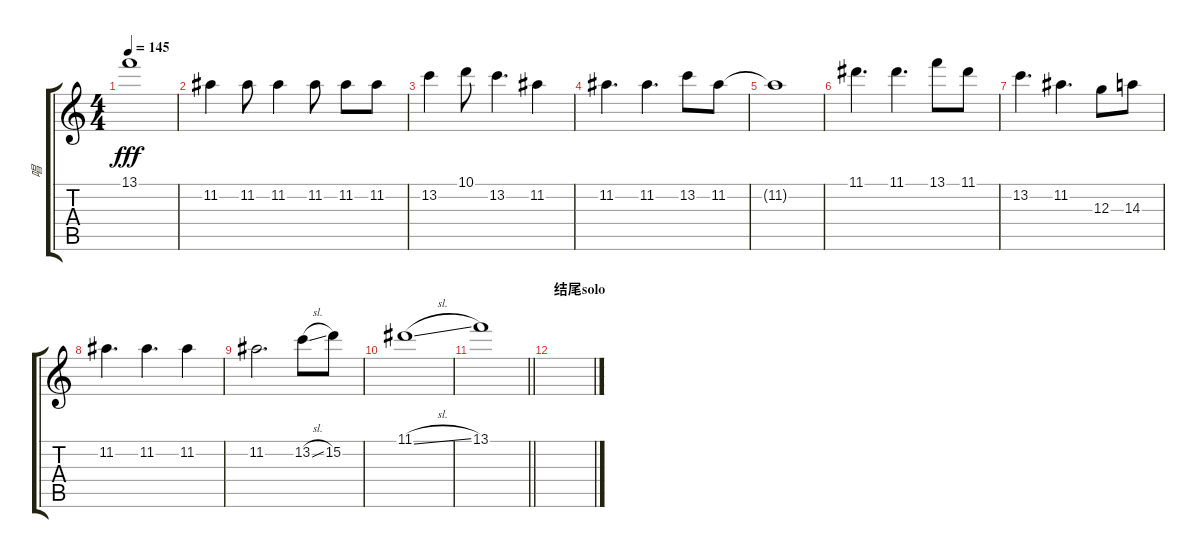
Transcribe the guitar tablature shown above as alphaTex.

\track ("唱" "唱") {instrument distortionguitar}
\staff {score tabs}
\tuning (E4 B3 G3 D3 A2 E2) {hide}
\ts (4 4)
\tempo 145
\clef g2
\ks c
13.1.1{dy fff} |
11.2.4 11.2.8 11.2.4 11.2.8 11.2.8 11.2.8 |
13.2.4 10.1.8 13.2.4{d} 11.2.4 |
11.2.4{d} 11.2.4{d} 13.2.8 11.2.8 |
11.2{t}.1 |
11.1.4{d} 11.1.4{d} 13.1.8 11.1.8 |
13.2.4{d} 11.2.4{d} 12.3.8 14.3.8 |
11.2.4{d} 11.2.4{d} 11.2.4 |
11.2.2{d} 13.2{sl}.8 15.2.8 |
11.1{sl}.1 |
\barLineRight lightlight
13.1.1 |
\section ("" "结尾solo")
